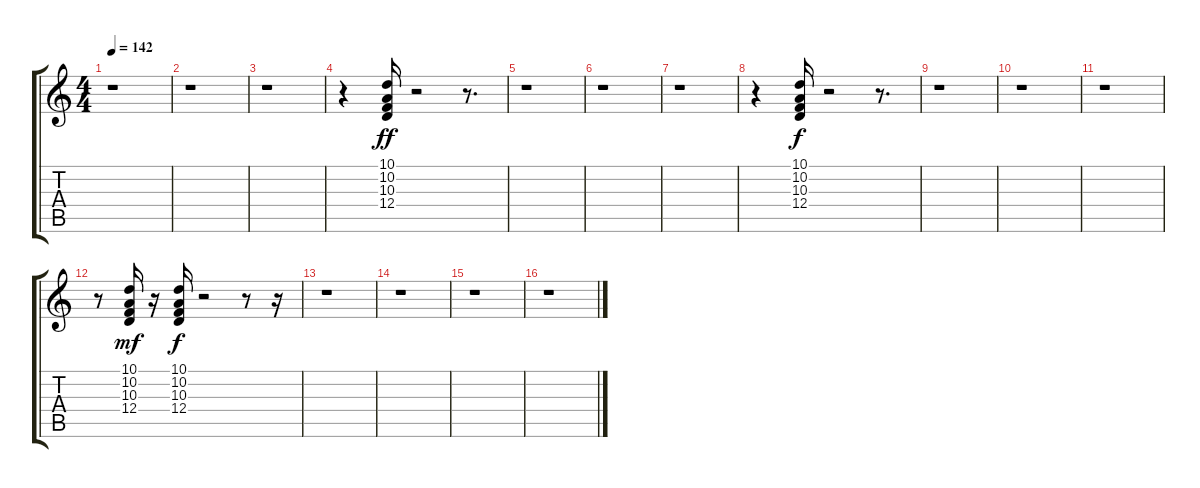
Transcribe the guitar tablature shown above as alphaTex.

\track "" {instrument orchestrahit}
\staff {score tabs}
\tuning (E4 B3 G3 D3 A2 E2) {hide}
\ts (4 4)
\tempo 142
\clef g2
\ks c
r.1{dy mf} |
r.1 |
r.1 |
r.4 (10.1 10.2 10.3 12.4).16{dy ff} r.2 r.8{d} |
r.1 |
r.1 |
r.1 |
r.4 (10.1 10.2 10.3 12.4).16{dy f} r.2 r.8{d} |
r.1 |
r.1 |
r.1 |
r.8 (10.1 10.2 10.3 12.4).16{dy mf} r.16 (10.1 10.2 10.3 12.4).16{dy f} r.2 r.8 r.16 |
r.1 |
r.1 |
r.1 |
r.1
